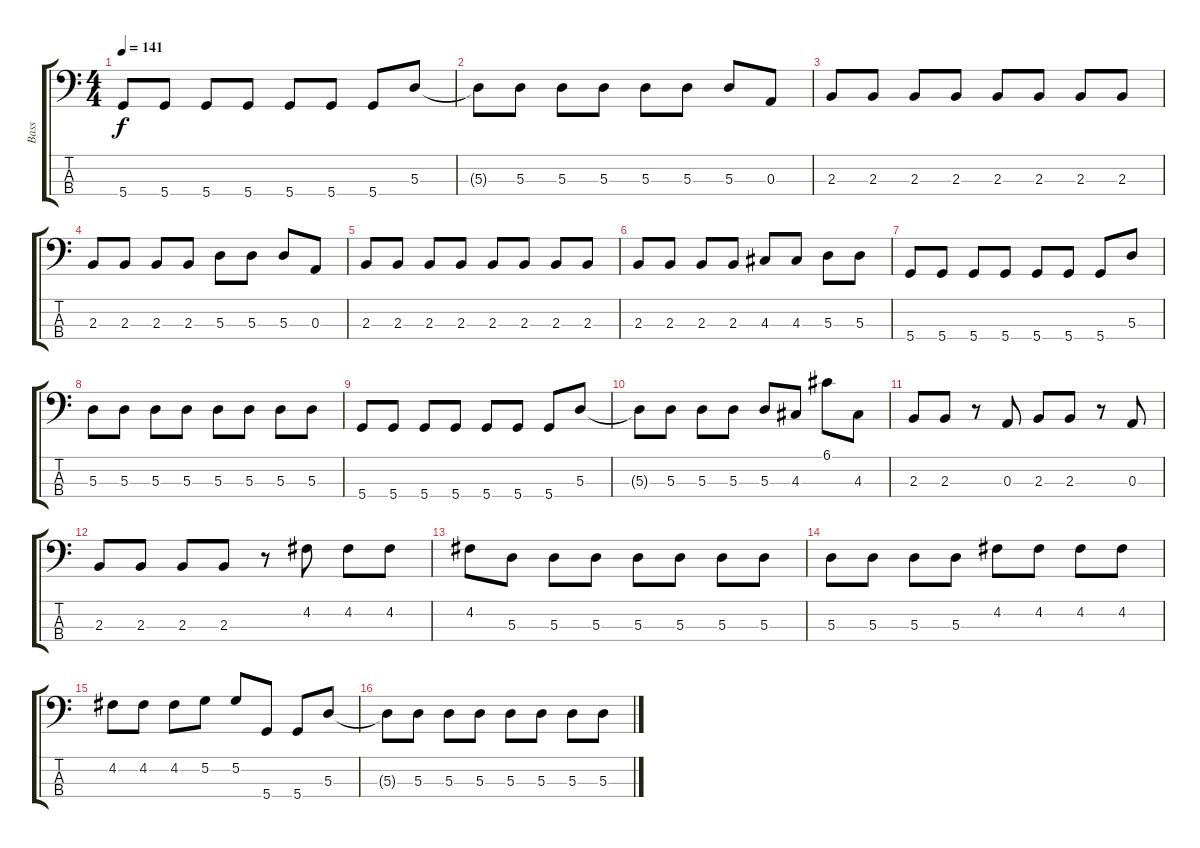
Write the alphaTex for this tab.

\track ("Bass" "Bass") {instrument electricbasspick}
\staff {score tabs}
\tuning (G2 D2 A1 D1) {hide}
\ts (4 4)
\tempo 141
\clef f4
\ks c
5.4.8{dy f} 5.4.8 5.4.8 5.4.8 5.4.8 5.4.8 5.4.8 5.3.8 |
5.3{t}.8 5.3.8 5.3.8 5.3.8 5.3.8 5.3.8 5.3.8 0.3.8 |
2.3.8 2.3.8 2.3.8 2.3.8 2.3.8 2.3.8 2.3.8 2.3.8 |
2.3.8 2.3.8 2.3.8 2.3.8 5.3.8 5.3.8 5.3.8 0.3.8 |
2.3.8 2.3.8 2.3.8 2.3.8 2.3.8 2.3.8 2.3.8 2.3.8 |
2.3.8 2.3.8 2.3.8 2.3.8 4.3.8 4.3.8 5.3.8 5.3.8 |
5.4.8 5.4.8 5.4.8 5.4.8 5.4.8 5.4.8 5.4.8 5.3.8 |
5.3.8 5.3.8 5.3.8 5.3.8 5.3.8 5.3.8 5.3.8 5.3.8 |
5.4.8 5.4.8 5.4.8 5.4.8 5.4.8 5.4.8 5.4.8 5.3.8 |
5.3{t}.8 5.3.8 5.3.8 5.3.8 5.3.8 4.3.8 6.1.8 4.3.8 |
2.3.8 2.3.8 r.8 0.3.8 2.3.8 2.3.8 r.8 0.3.8 |
2.3.8 2.3.8 2.3.8 2.3.8 r.8 4.2.8 4.2.8 4.2.8 |
4.2.8 5.3.8 5.3.8 5.3.8 5.3.8 5.3.8 5.3.8 5.3.8 |
5.3.8 5.3.8 5.3.8 5.3.8 4.2.8 4.2.8 4.2.8 4.2.8 |
4.2.8 4.2.8 4.2.8 5.2.8 5.2.8 5.4.8 5.4.8 5.3.8 |
5.3{t}.8 5.3.8 5.3.8 5.3.8 5.3.8 5.3.8 5.3.8 5.3.8
